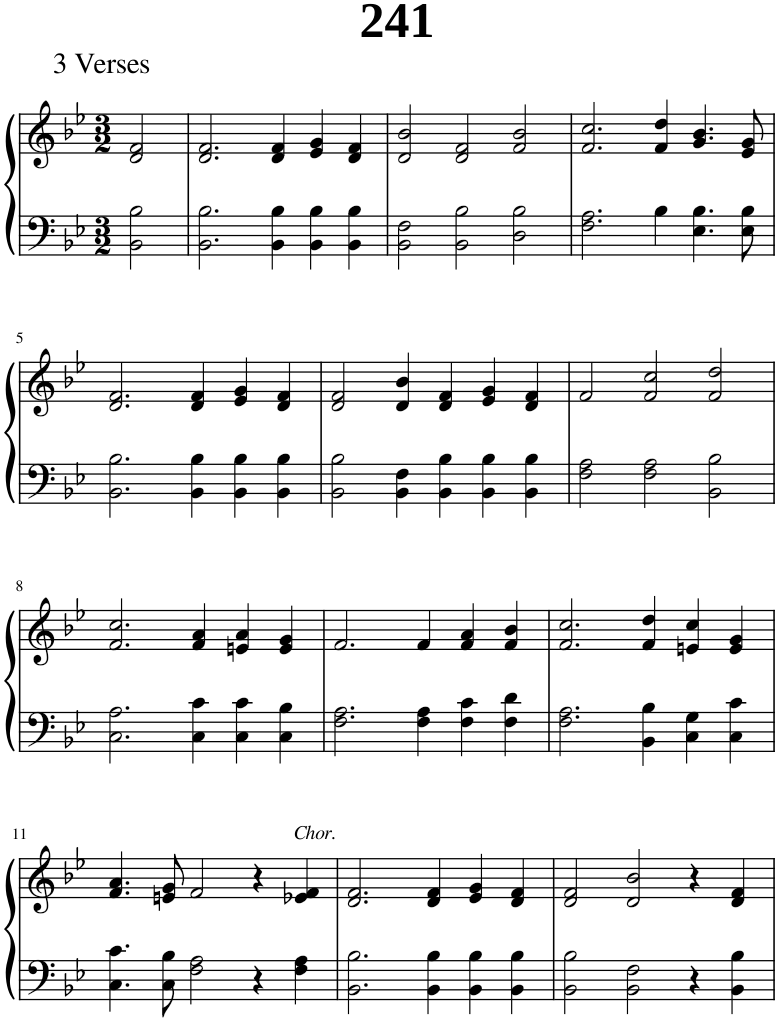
**kern	**kern
*part1	*part1
*staff2	*staff1
*I"Piano	*
*I'Pno.	*
*clefF4	*clefG2
*k[b-e-]	*k[b-e-]
*M3/2	*M3/2
=1	=1
2BB-\ 2B-\	2d/ 2f/
=2	=2
2.BB-\ 2.B-\	2.d/ 2.f/
4BB-\ 4B-\	4d/ 4f/
4BB-\ 4B-\	4e-/ 4g/
4BB-\ 4B-\	4d/ 4f/
=3	=3
2BB-\ 2F\	2d/ 2b-/
2BB-\ 2B-\	2d/ 2f/
2D\ 2B-\	2f/ 2b-/
=4	=4
2.F\ 2.A\	2.f/ 2.cc/
4B-\	4f/ 4dd/
4.E-\ 4.B-\	4.g/ 4.b-/
8E-\ 8B-\	8e-/ 8g/
!!LO:LB:g=z
=5	=5
2.BB-\ 2.B-\	2.d/ 2.f/
4BB-\ 4B-\	4d/ 4f/
4BB-\ 4B-\	4e-/ 4g/
4BB-\ 4B-\	4d/ 4f/
=6	=6
2BB-\ 2B-\	2d/ 2f/
4BB-\ 4F\	4d/ 4b-/
4BB-\ 4B-\	4d/ 4f/
4BB-\ 4B-\	4e-/ 4g/
4BB-\ 4B-\	4d/ 4f/
=7	=7
2F\ 2A\	2f/
2F\ 2A\	2f/ 2cc/
2BB-\ 2B-\	2f/ 2dd/
!!LO:LB:g=z
=8	=8
2.C\ 2.A\	2.f/ 2.cc/
4C\ 4c\	4f/ 4a/
4C\ 4c\	4en/ 4a/
4C\ 4B-\	4e/ 4g/
=9	=9
2.F\ 2.A\	2.f/
4F\ 4A\	4f/
4F\ 4c\	4f/ 4a/
4F\ 4d\	4f/ 4b-/
=10	=10
2.F\ 2.A\	2.f/ 2.cc/
4BB-\ 4B-\	4f/ 4dd/
4C\ 4G\	4en/ 4cc/
4C\ 4c\	4e/ 4g/
!!LO:LB:g=z
=11	=11
4.C\ 4.c\	4.f/ 4.a/
8C\ 8B-\	8en/ 8g/
2F\ 2A\	2f/
4r	4r
!	!LO:TX:a:i:t=Chor.
4F\ 4A\	4e-X/ 4f/
=12	=12
2.BB-\ 2.B-\	2.d/ 2.f/
4BB-\ 4B-\	4d/ 4f/
4BB-\ 4B-\	4e-/ 4g/
4BB-\ 4B-\	4d/ 4f/
=13	=13
2BB-\ 2B-\	2d/ 2f/
2BB-\ 2F\	2d/ 2b-/
4r	4r
4BB-\ 4B-\	4d/ 4f/
=	=
*-	*-
